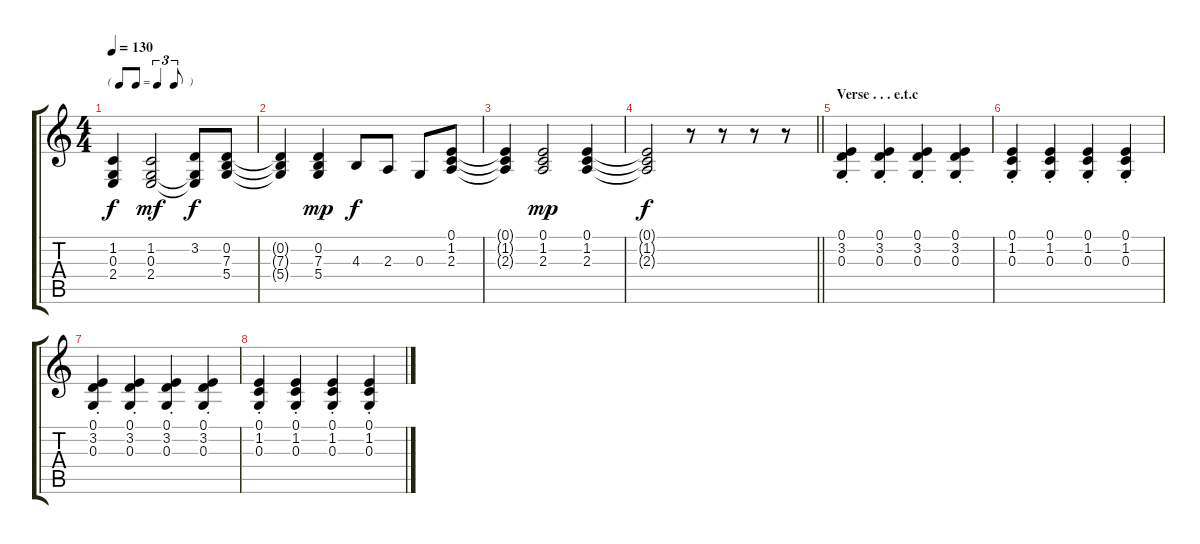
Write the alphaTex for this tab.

\track "" {instrument brightacousticpiano}
\staff {score tabs}
\tuning (E4 B3 G3 D3 A2 E2) {hide}
\ts (4 4)
\tf triplet8th
\tempo 130
\clef g2
\ks c
(1.2{t} 0.3{t} 2.4{t}).4{dy f} (1.2 0.3 2.4).2{dy mf} (3.2 0.3{t} 2.4{t}).8{dy f} (0.2 7.3 5.4).8 |
(0.2{t} 7.3{t} 5.4{t}).4 (0.2 7.3 5.4).4{dy mp} 4.3.8{dy f} 2.3.8 0.3.8 (0.1 1.2 2.3).8 |
(0.1{t} 1.2{t} 2.3{t}).4 (0.1 1.2 2.3).2{dy mp} (0.1 1.2 2.3).4 |
\barLineRight lightlight
(0.1{t} 1.2{t} 2.3{t}).2{dy f} r.8 r.8 r.8 r.8 |
\section ("" "Verse . . . e.t.c")
(0.1{st} 3.2{st} 0.3{st}).4 (0.1{st} 3.2{st} 0.3{st}).4 (0.1{st} 3.2{st} 0.3{st}).4 (0.1{st} 3.2{st} 0.3{st}).4 |
(0.1{st} 1.2{st} 0.3{st}).4 (0.1{st} 1.2{st} 0.3{st}).4 (0.1{st} 1.2{st} 0.3{st}).4 (0.1{st} 1.2{st} 0.3{st}).4 |
(0.1{st} 3.2{st} 0.3{st}).4 (0.1{st} 3.2{st} 0.3{st}).4 (0.1{st} 3.2{st} 0.3{st}).4 (0.1{st} 3.2{st} 0.3{st}).4 |
(0.1{st} 1.2{st} 0.3{st}).4 (0.1{st} 1.2{st} 0.3{st}).4 (0.1{st} 1.2{st} 0.3{st}).4 (0.1{st} 1.2{st} 0.3{st}).4
